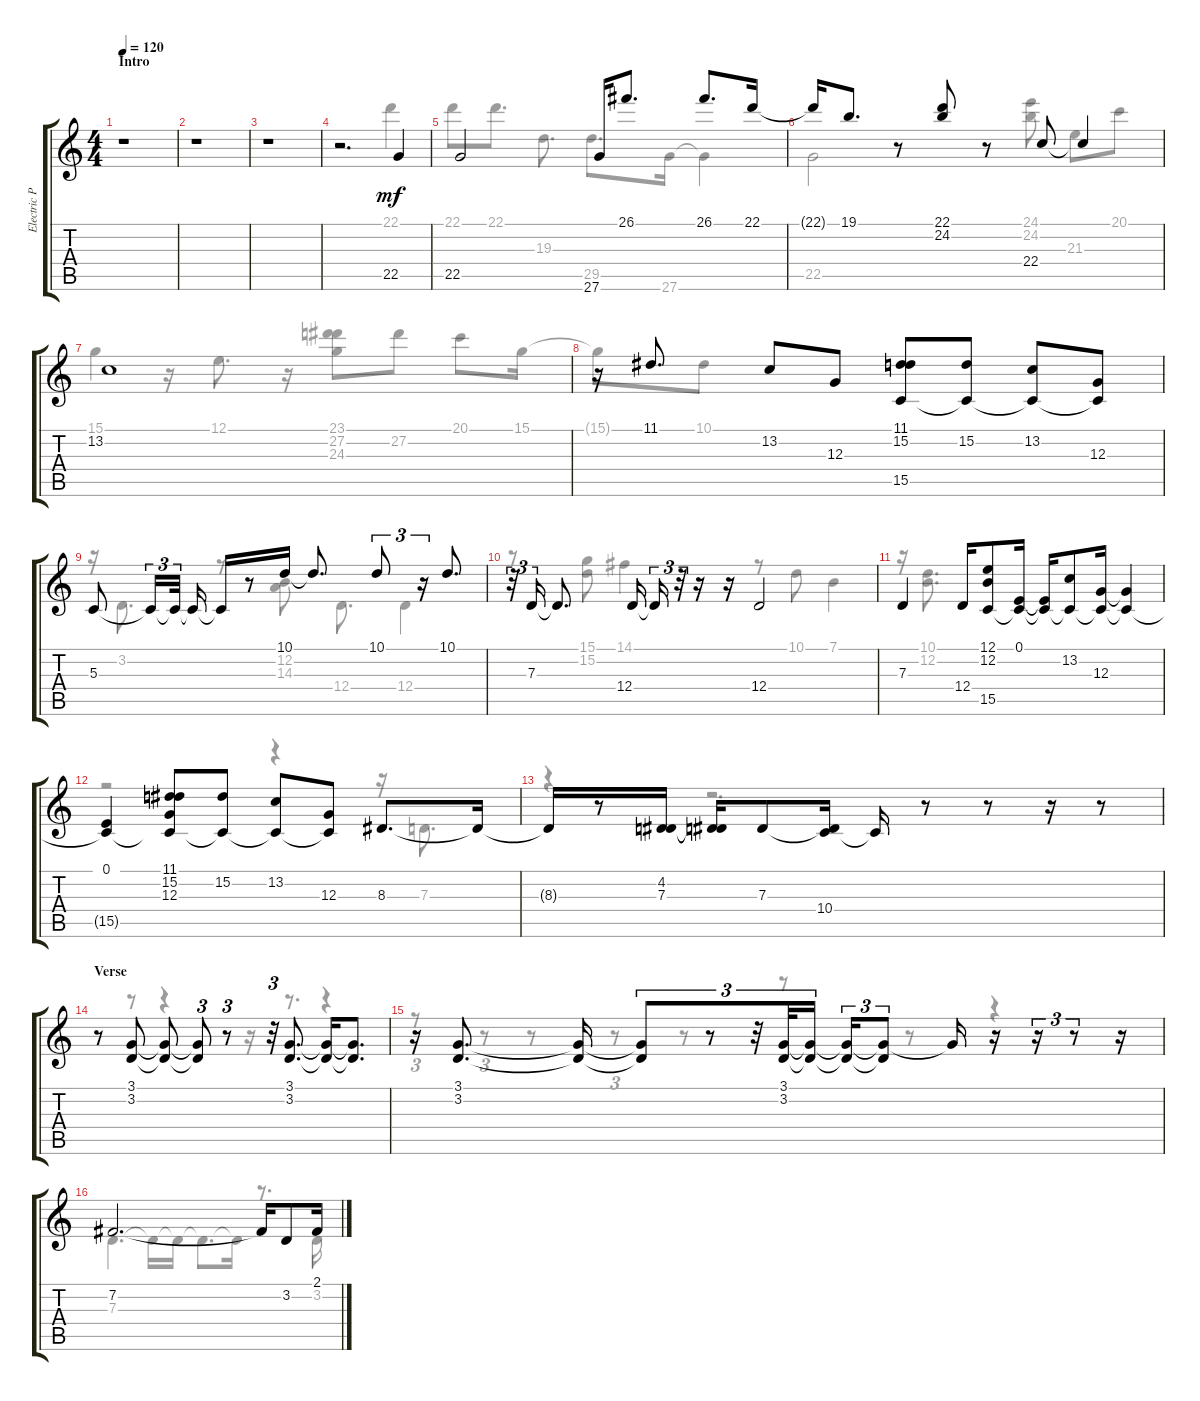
\track ("Electric Piano (Staff 1)" "Electric P") {instrument electricgrandpiano}
\staff {score tabs}
\tuning (E4 B3 G3 D3 A2 E2) {hide}
\voice
\ts (4 4)
\section ("" "Intro")
\tempo 120
\clef g2
\ks aminor
r.1{dy mf instrument electricgrandpiano} |
r.1 |
r.1 |
r.2{d} 22.5.4 |
22.5.2 27.6.16 26.1.8{d} 26.1.8{d} 22.1.16 |
22.1{t}.16 19.1.8{d} r.8 (22.1 24.2).8 r.8 22.4.8 22.4{t}.4 |
13.2.1 |
r.16 11.1.8{d} 13.2.8 12.3.8 (11.1 15.2 15.5).8 (15.2 15.5{t}).8 (13.2 15.5{t}).8 (12.3 15.5{t}).8 |
5.3.8 5.3{t}.16{tu (3 2)} 5.3{t}.32{tu (3 2)} 5.3{t}.16 5.3{t}.16 r.8 10.1.16 10.1{t}.8{d} 10.1.8{tu (3 2)} r.16{tu (3 2)} 10.1.8{d} |
r.32{tu (3 2)} 7.3.16{tu (3 2)} 7.3{t}.8{d} 12.4.16 12.4{t}.16{tu (3 2)} r.32{tu (3 2)} r.16 r.16 12.4.2 |
7.3.4 12.4.16 (12.1 12.2 15.5).8 (0.1 15.5{t}).16 (0.1{t} 15.5{t}).16 (13.2 15.5{t}).8 (12.3 15.5{t}).16 (12.3{t} 15.5{t}).4 |
(0.1 15.5{t}).4 (11.1 15.2 12.3 15.5{t}).8 (15.2 15.5{t}).8 (13.2 15.5{t}).8 (12.3 15.5{t}).8 8.3.8{d} 8.3{t}.16 |
8.3{t}.16 r.8 (4.2 7.3).16 (4.2{t} 7.3{t}).16 7.3.8 (7.3{t} 10.4).16 10.4{t}.16 r.8 r.8 r.16 r.8 |
\section ("" "Verse")
r.8 (3.1 3.2).8 (3.1{t} 3.2{t}).8 (3.1{t} 3.2{t}).8{tu (3 2)} r.8{tu (3 2)} r.32{tu (3 2)} (3.1 3.2).8{d} (3.1{t} 3.2{t}).16 (3.1{t} 3.2{t}).8{d} |
r.16 (3.1 3.2).8{d} (3.1{t} 3.2{t}).16 (3.1{t} 3.2{t}).8{tu (3 2)} r.8{tu (3 2)} r.32{tu (3 2)} (3.1 3.2).32{tu (3 2)} (3.1{t} 3.2{t}).16{tu (3 2)} (3.1{t} 3.2{t}).16{tu (3 2)} (3.1{t} 3.2{t}).8{tu (3 2)} 3.1{t}.16 r.16 r.16{tu (3 2)} r.8{tu (3 2)} r.16 |
7.2.2{d} 7.2{t}.16 3.2.8 2.1.16
\voice
\clef g2
\ottava regular
\simile none
\ks aminor
|
|
|
r.2{d} 22.1.4 |
22.1.8 22.1.8{d} 19.3.8{d} 29.5.8{d} 27.6.16 27.6{t}.4 |
22.5.2 r.8 (24.1 24.2).8 21.3.8 20.1.8 |
15.1.4 r.16 12.1.8{d} r.16 (23.1 27.2 24.3).8 27.2.8 20.1.8 15.1.16 |
15.1{t}.8 10.1.8 |
r.16 3.2.8{d} r.8{d} (12.2 14.3).8 12.4.8{d} 12.4.4 |
r.8 (15.1 15.2).8 14.1.4 r.8 10.1.8 7.1.4 |
r.16 (10.1 12.2).8{d} |
r.2 r.4 r.16 7.3.8{d} |
r.4 r.2{d} |
r.8 r.8 r.4 r.16 r.8{d} r.4 |
r.8{tu (3 2)} r.8{tu (3 2)} r.8 r.8{tu (3 2)} r.8 r.8 r.8 r.4 |
7.3.4{d} 7.3{t}.16 7.3{t}.16 7.3{t}.8{d} 7.3{t}.16 r.8{d} 3.2.16
